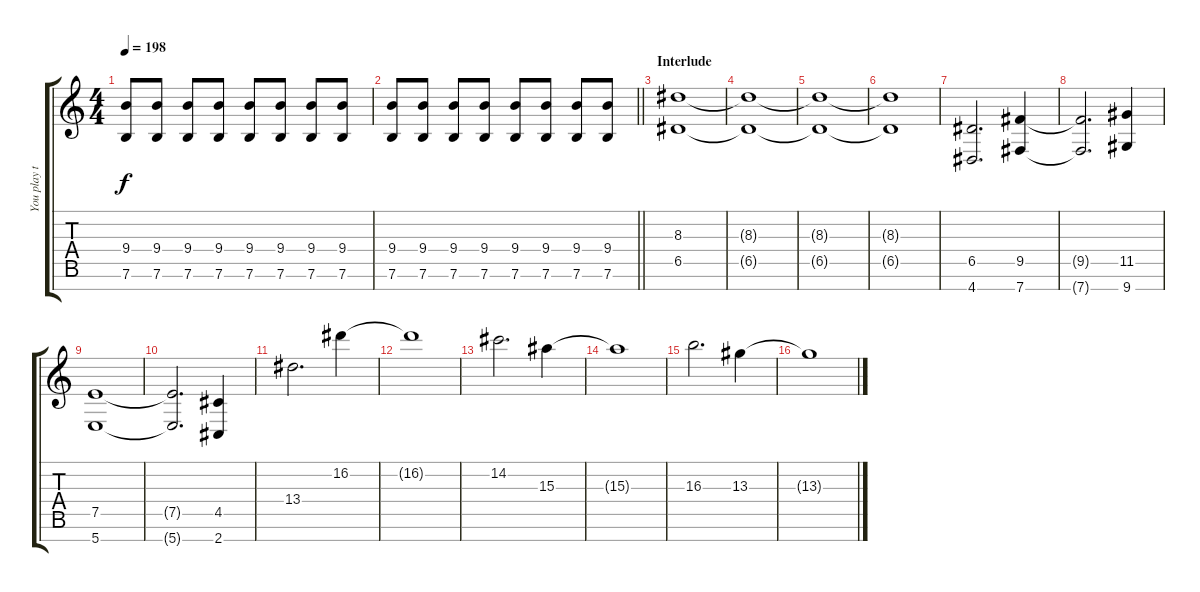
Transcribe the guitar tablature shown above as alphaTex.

\track ("You play this" "You play t") {instrument distortionguitar}
\staff {score tabs}
\tuning (E4 B3 G3 D3 A2 E2 B1) {hide}
\ts (4 4)
\tempo 198
\clef g2
\ks c
(9.4 7.6).8{dy f} (9.4 7.6).8 (9.4 7.6).8 (9.4 7.6).8 (9.4 7.6).8 (9.4 7.6).8 (9.4 7.6).8 (9.4 7.6).8 |
\barLineRight lightlight
(9.4 7.6).8 (9.4 7.6).8 (9.4 7.6).8 (9.4 7.6).8 (9.4 7.6).8 (9.4 7.6).8 (9.4 7.6).8 (9.4 7.6).8 |
\section ("" "Interlude")
(8.3 6.5).1 |
(8.3{t} 6.5{t}).1 |
(8.3{t} 6.5{t}).1 |
(8.3{t} 6.5{t}).1 |
(6.5 4.7).2{d} (9.5 7.7).4 |
(9.5{t} 7.7{t}).2{d} (11.5 9.7).4 |
(7.5 5.7).1 |
(7.5{t} 5.7{t}).2{d} (4.5 2.7).4 |
13.4.2{d} 16.2.4 |
16.2{t}.1 |
14.2.2{d} 15.3.4 |
15.3{t}.1 |
16.3.2{d} 13.3.4 |
13.3{t}.1
